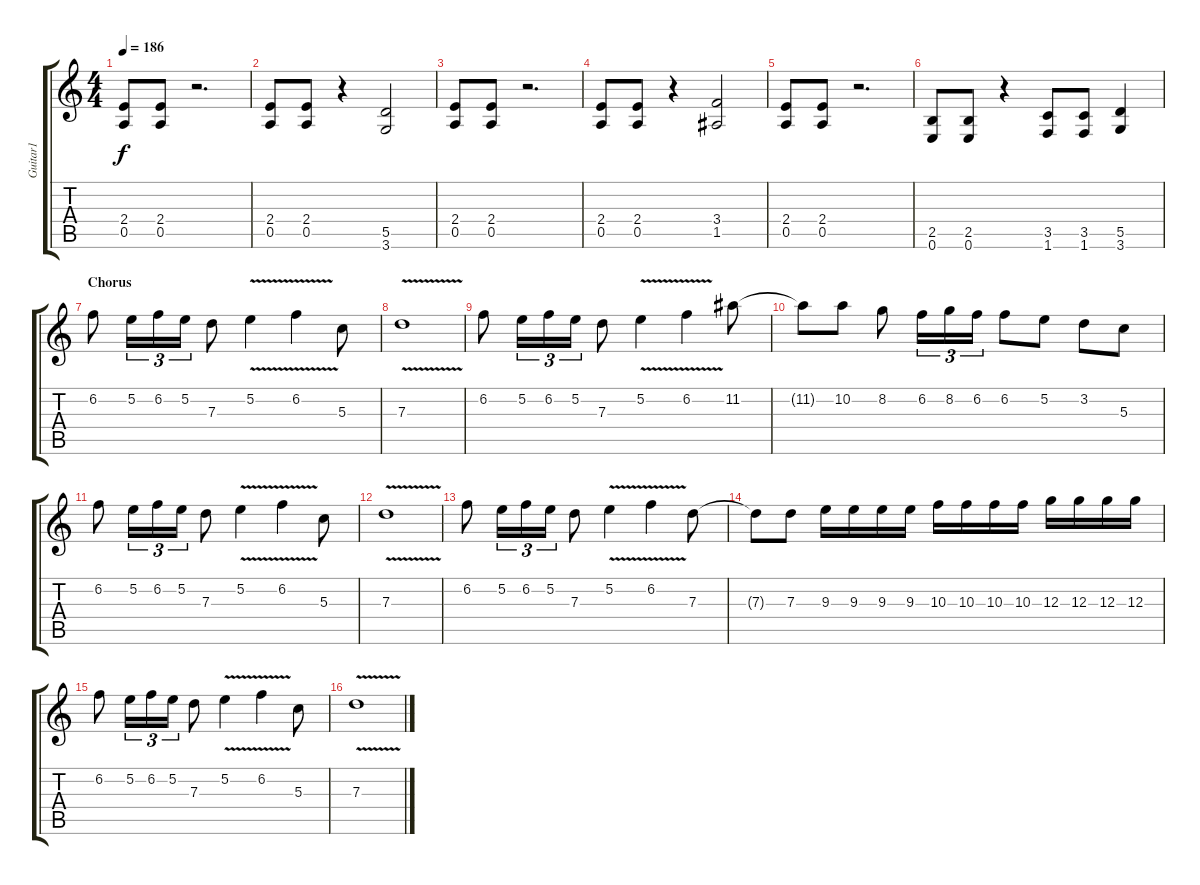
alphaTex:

\track ("Guitar1" "Guitar1") {instrument distortionguitar}
\staff {score tabs}
\tuning (E4 B3 G3 D3 A2 E2) {hide}
\ts (4 4)
\tempo 186
\clef g2
\ks c
(2.4 0.5).8{dy f} (2.4 0.5).8 r.2{d} |
(2.4 0.5).8 (2.4 0.5).8 r.4 (5.5 3.6).2 |
(2.4 0.5).8 (2.4 0.5).8 r.2{d} |
(2.4 0.5).8 (2.4 0.5).8 r.4 (3.4 1.5).2 |
(2.4 0.5).8 (2.4 0.5).8 r.2{d} |
(2.5 0.6).8 (2.5 0.6).8 r.4 (3.5 1.6).8 (3.5 1.6).8 (5.5 3.6).4 |
\section ("" "Chorus")
6.2.8 5.2.16{tu (3 2)} 6.2.16{tu (3 2)} 5.2.16{tu (3 2)} 7.3.8 5.2{v}.4 6.2{v}.4 5.3.8 |
7.3{v}.1 |
6.2.8 5.2.16{tu (3 2)} 6.2.16{tu (3 2)} 5.2.16{tu (3 2)} 7.3.8 5.2{v}.4 6.2{v}.4 11.2.8 |
11.2{t}.8 10.2.8 8.2.8 6.2.16{tu (3 2)} 8.2.16{tu (3 2)} 6.2.16{tu (3 2)} 6.2.8 5.2.8 3.2.8 5.3.8 |
6.2.8 5.2.16{tu (3 2)} 6.2.16{tu (3 2)} 5.2.16{tu (3 2)} 7.3.8 5.2{v}.4 6.2{v}.4 5.3.8 |
7.3{v}.1 |
6.2.8 5.2.16{tu (3 2)} 6.2.16{tu (3 2)} 5.2.16{tu (3 2)} 7.3.8 5.2{v}.4 6.2{v}.4 7.3.8 |
7.3{t}.8 7.3.8 9.3.16 9.3.16 9.3.16 9.3.16 10.3.16 10.3.16 10.3.16 10.3.16 12.3.16 12.3.16 12.3.16 12.3.16 |
6.2.8 5.2.16{tu (3 2)} 6.2.16{tu (3 2)} 5.2.16{tu (3 2)} 7.3.8 5.2{v}.4 6.2{v}.4 5.3.8 |
7.3{v}.1
